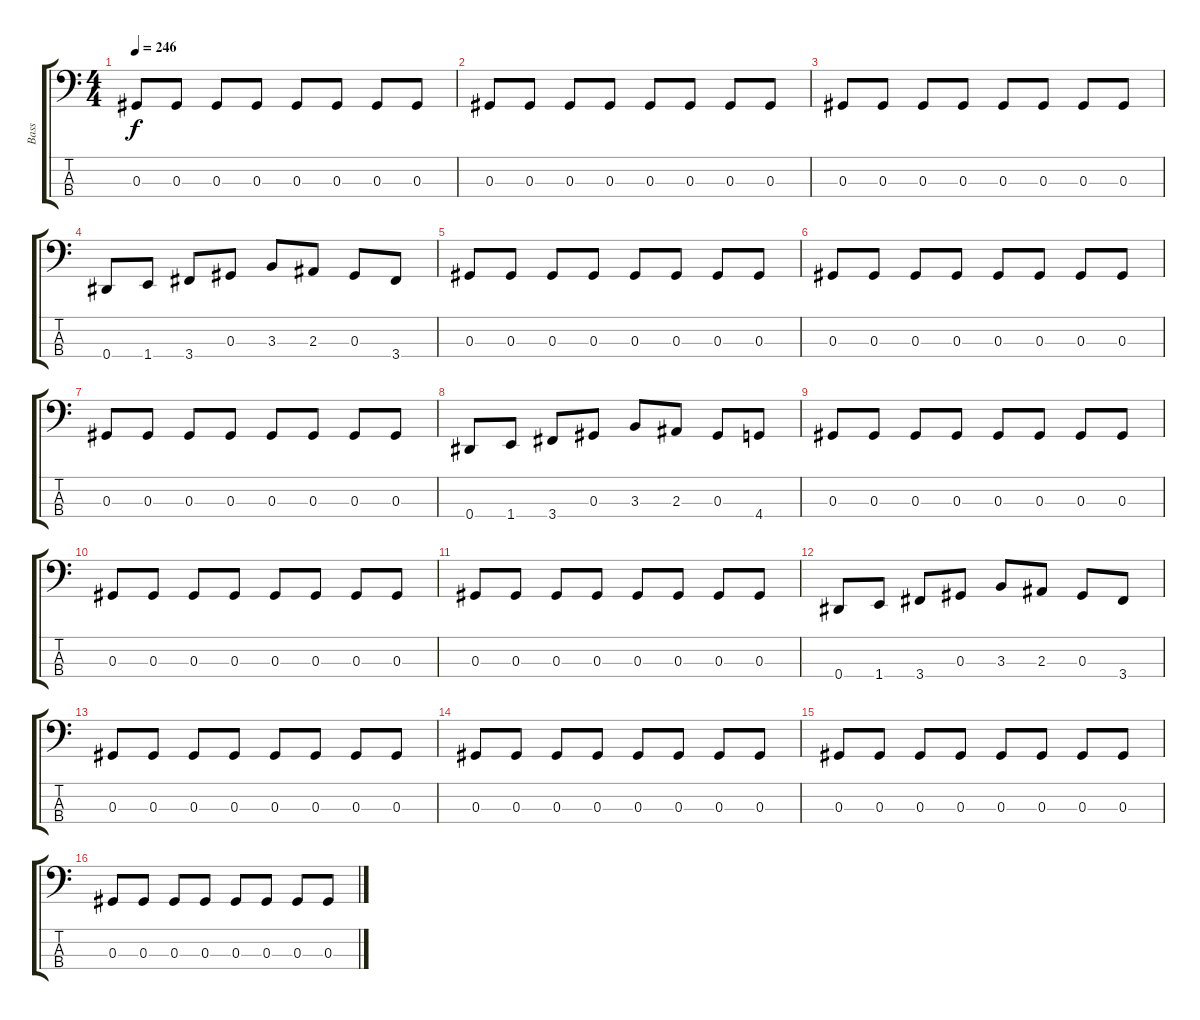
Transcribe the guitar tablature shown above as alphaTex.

\track ("Bass" "Bass") {instrument electricbassfinger}
\staff {score tabs}
\tuning (Gb2 Db2 Ab1 Eb1) {hide}
\ts (4 4)
\tempo 246
\clef f4
\ks c
0.3.8{dy f} 0.3.8 0.3.8 0.3.8 0.3.8 0.3.8 0.3.8 0.3.8 |
0.3.8 0.3.8 0.3.8 0.3.8 0.3.8 0.3.8 0.3.8 0.3.8 |
0.3.8 0.3.8 0.3.8 0.3.8 0.3.8 0.3.8 0.3.8 0.3.8 |
0.4.8 1.4.8 3.4.8 0.3.8 3.3.8 2.3.8 0.3.8 3.4.8 |
0.3.8 0.3.8 0.3.8 0.3.8 0.3.8 0.3.8 0.3.8 0.3.8 |
0.3.8 0.3.8 0.3.8 0.3.8 0.3.8 0.3.8 0.3.8 0.3.8 |
0.3.8 0.3.8 0.3.8 0.3.8 0.3.8 0.3.8 0.3.8 0.3.8 |
0.4.8 1.4.8 3.4.8 0.3.8 3.3.8 2.3.8 0.3.8 4.4.8 |
0.3.8 0.3.8 0.3.8 0.3.8 0.3.8 0.3.8 0.3.8 0.3.8 |
0.3.8 0.3.8 0.3.8 0.3.8 0.3.8 0.3.8 0.3.8 0.3.8 |
0.3.8 0.3.8 0.3.8 0.3.8 0.3.8 0.3.8 0.3.8 0.3.8 |
0.4.8 1.4.8 3.4.8 0.3.8 3.3.8 2.3.8 0.3.8 3.4.8 |
0.3.8 0.3.8 0.3.8 0.3.8 0.3.8 0.3.8 0.3.8 0.3.8 |
0.3.8 0.3.8 0.3.8 0.3.8 0.3.8 0.3.8 0.3.8 0.3.8 |
0.3.8 0.3.8 0.3.8 0.3.8 0.3.8 0.3.8 0.3.8 0.3.8 |
0.3.8 0.3.8 0.3.8 0.3.8 0.3.8 0.3.8 0.3.8 0.3.8
